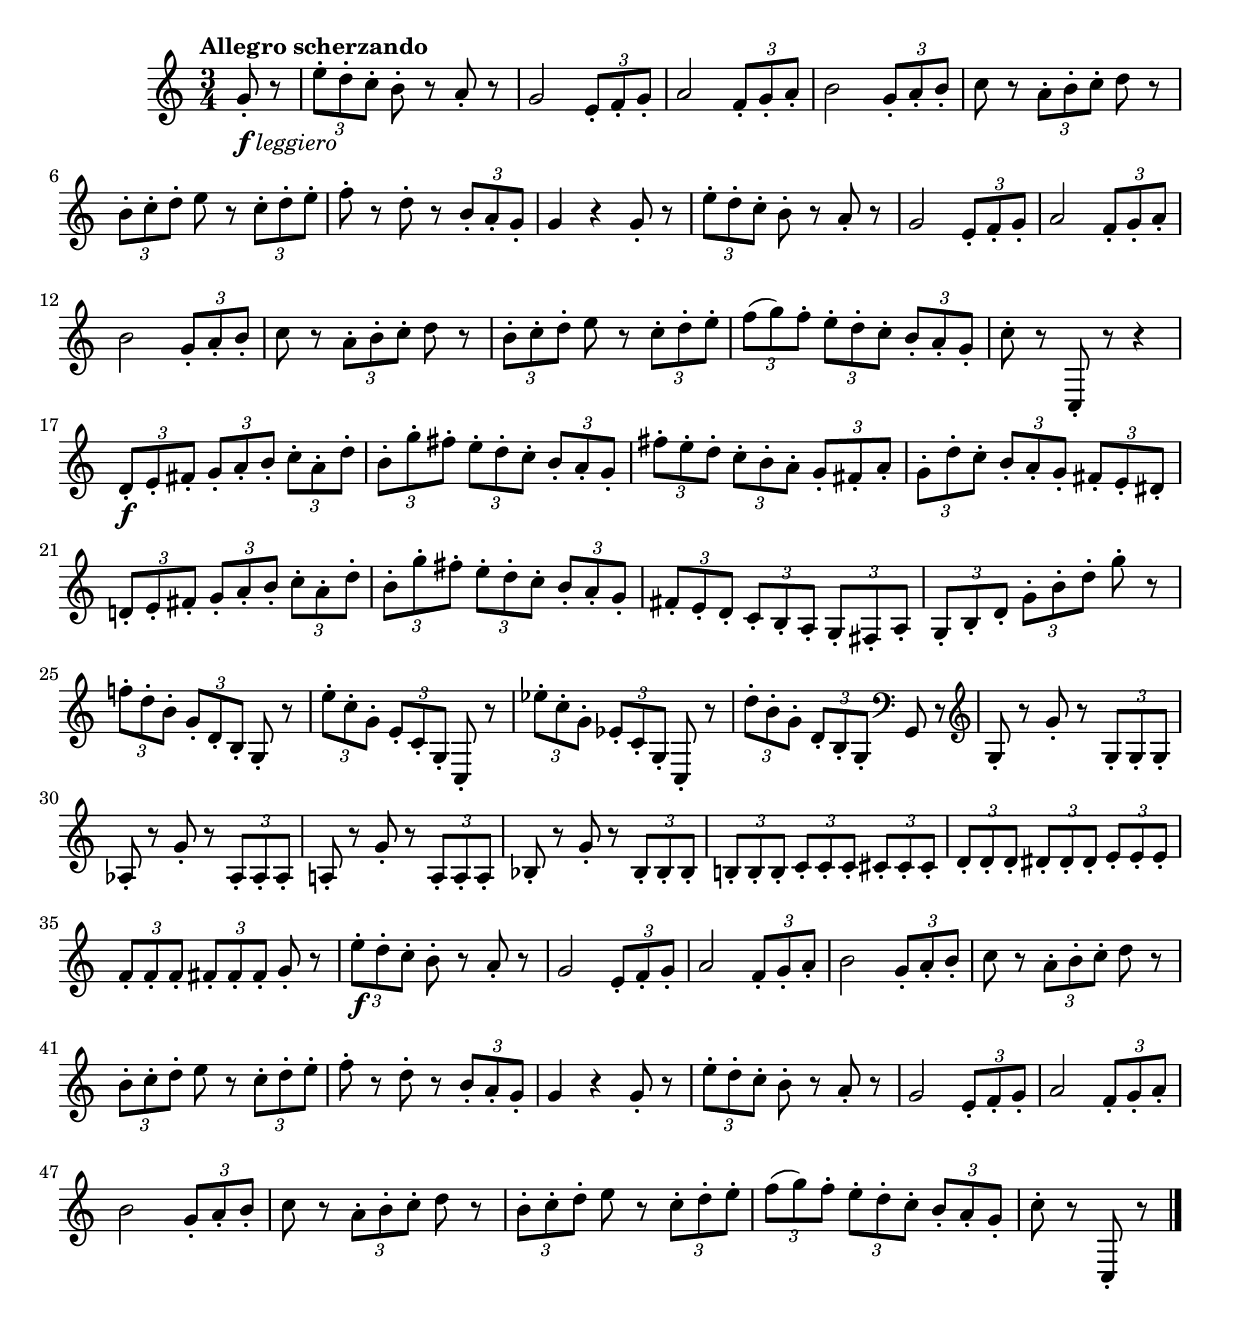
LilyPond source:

\version "2.22.0"

\include "settings.ily"

\relative {
  \language "english"

  \transposition f

  \tempo "Allegro scherzando"

  \key c \major
  \time 3/4

  \partial 4 { g'8-._\markup { \dynamic "f" \italic "leggiero" } r } |
  \tuplet 3/2 { e'8-. d-. c-. } b-. r a-. r |
  g2 \tuplet 3/2 { e8-. f-. g-. } |
  a2 \tuplet 3/2 { f8-. g-. a-. } |
  b2 \tuplet 3/2 { g8-. a-. b-. } |
  c8 r \tuplet 3/2 { a-. b-. c-. } d r |
  \tuplet 3/2 { b8-. c-. d-. } e r \tuplet 3/2 { c-. d-. e-. } |
  f8-. r d-. r \tuplet 3/2 { b-. a-. g-. } |
  g4 r g8-. r |
  \tuplet 3/2 { e'8-. d-. c-. } b-. r a-. r |
  g2 \tuplet 3/2 { e8-. f-. g-. } |
  a2 \tuplet 3/2 { f8-. g-. a-. } |
  b2 \tuplet 3/2 { g8-. a-. b-. } |
  c8 r \tuplet 3/2 { a-. b-. c-. } d r |
  \tuplet 3/2 { b8-. c-. d-. } e r \tuplet 3/2 { c-. d-. e-. } |
  \tuplet 3/2 4 { f8( g) f-. e-. d-. c-. b-. a-. g-. } |
  c8-. r c,,-. r r4 |

  \tuplet 3/2 4 {
    d'8-. \f e-. f-sharp-. g-. a-. b-. c-. a-. d-. |
    b8-. g'-. f-sharp-. e-. d-. c-. b-. a-. g-. |
    f-sharp'8-. e-. d-. c-. b-. a-. g-. f-sharp-. a-. |
    g8-. d'-. c-. b-. a-. g-. f-sharp-. e-. d-sharp-. |
    d!8-. e-. f-sharp-. g-. a-. b-. c-. a-. d-. |
    b8-. g'-. f-sharp-. e-. d-. c-. b-. a-. g-. |
    f-sharp8-. e-. d-. c-. b-. a-. g-. f-sharp-. a-. |
  }
  \tuplet 3/2 4 { g8-. b-. d-. g-. b-. d-. } g-. r |
  \tuplet 3/2 4 { f!8-. d-. b-. g-. d-. b-. } g-. r |
  \tuplet 3/2 4 { e''8-. c-. g-. e-. c-. g-. } c,-. r |
  \tuplet 3/2 4 { e-flat''8-. c-. g-. e-flat-. c-. g-. } c,-. r |
  \tuplet 3/2 4 { d''8-. b-. g-. d-. b-. g-. } \clef \bass-clef-name g, r |
  \clef "treble"
  g'8-. r g'-. r \tuplet 3/2 { g,-. g-. g-. } |
  a-flat8-. r g'-. r \tuplet 3/2 { a-flat,-. a-flat-. a-flat-. } |
  a!8-. r g'-. r \tuplet 3/2 { a,-. a-. a-. } |
  b-flat8-. r g'-. r \tuplet 3/2 { b-flat,-. b-flat-. b-flat-. } |
  \tuplet 3/2 4 {
    b!8-. b-. b-. c-. c-. c-. c-sharp-. c-sharp-. c-sharp-. |
    d8-. d-. d-. d-sharp-. d-sharp-. d-sharp-. e-. e-. e-. |
  }
  \tuplet 3/2 4 { f8-. f-. f-. f-sharp-. f-sharp-. f-sharp-. } g-. r |

  \tuplet 3/2 { e'8-. \f d-. c-. } b-. r a-. r |
  g2 \tuplet 3/2 { e8-. f-. g-. } |
  a2 \tuplet 3/2 { f8-. g-. a-. } |
  b2 \tuplet 3/2 { g8-. a-. b-. } |
  c8 r \tuplet 3/2 { a-. b-. c-. } d r |
  \tuplet 3/2 { b8-. c-. d-. } e r \tuplet 3/2 { c-. d-. e-. } |
  f8-. r d-. r \tuplet 3/2 { b-. a-. g-. } |
  g4 r g8-. r |
  \tuplet 3/2 { e'8-. d-. c-. } b-. r a-. r |
  g2 \tuplet 3/2 { e8-. f-. g-. } |
  a2 \tuplet 3/2 { f8-. g-. a-. } |
  b2 \tuplet 3/2 { g8-. a-. b-. } |
  c8 r \tuplet 3/2 { a-. b-. c-. } d r |
  \tuplet 3/2 { b8-. c-. d-. } e r \tuplet 3/2 { c-. d-. e-. } |
  \tuplet 3/2 4 { f8( g) f-. e-. d-. c-. b-. a-. g-. } |
  \partial 2 { c8-. r c,,-. r } | \bar "|."
}
